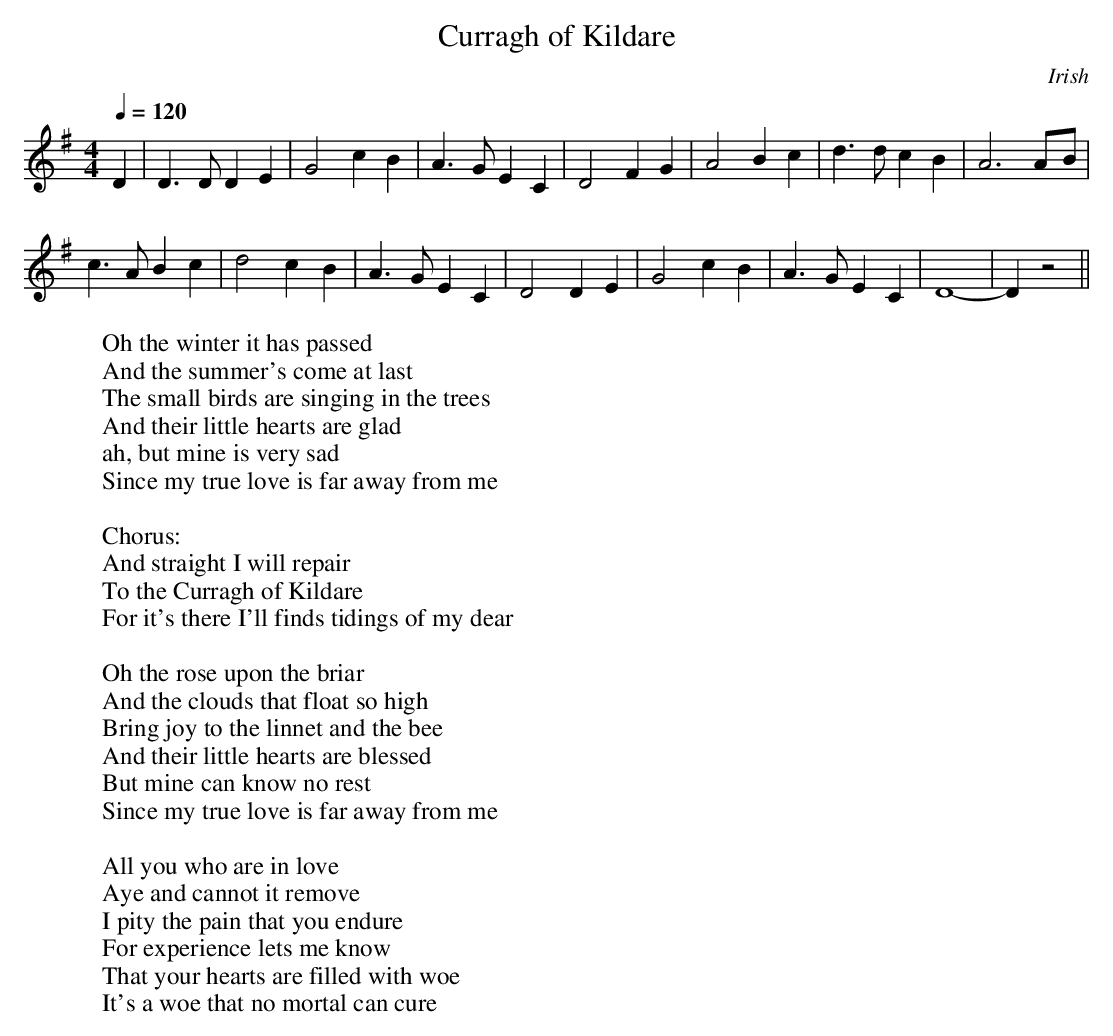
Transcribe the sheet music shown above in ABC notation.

X:1
T:Curragh of Kildare
O:Irish
M:4/4
L:1/8
Q:1/4=120
W:Oh the winter it has passed
W:And the summer's come at last
W:The small birds are singing in the trees
W:And their little hearts are glad
W:ah, but mine is very sad
W:Since my true love is far away from me
W:
W:  Chorus:
W:  And straight I will repair
W:  To the Curragh of Kildare
W:  For it's there I'll finds tidings of my dear
W:
W:Oh the rose upon the briar
W:And the clouds that float so high
W:Bring joy to the linnet and the bee
W:And their little hearts are blessed
W:But mine can know no rest
W:Since my true love is far away from me
W:
W:All you who are in love
W:Aye and cannot it remove
W:I pity the pain that you endure
W:For experience lets me know
W:That your hearts are filled with woe
W:It's a woe that no mortal can cure
K:G
D2|D3D D2E2|G4 c2B2|A3G E2C2|D4 F2G2|A4 B2c2|d3d c2B2|A6A-B|
c3A B2c2|d4 c2-B2|A3G E2C2|D4 D2E2|G4 c2B2|A3G E2C2|D8-|D2z4||
